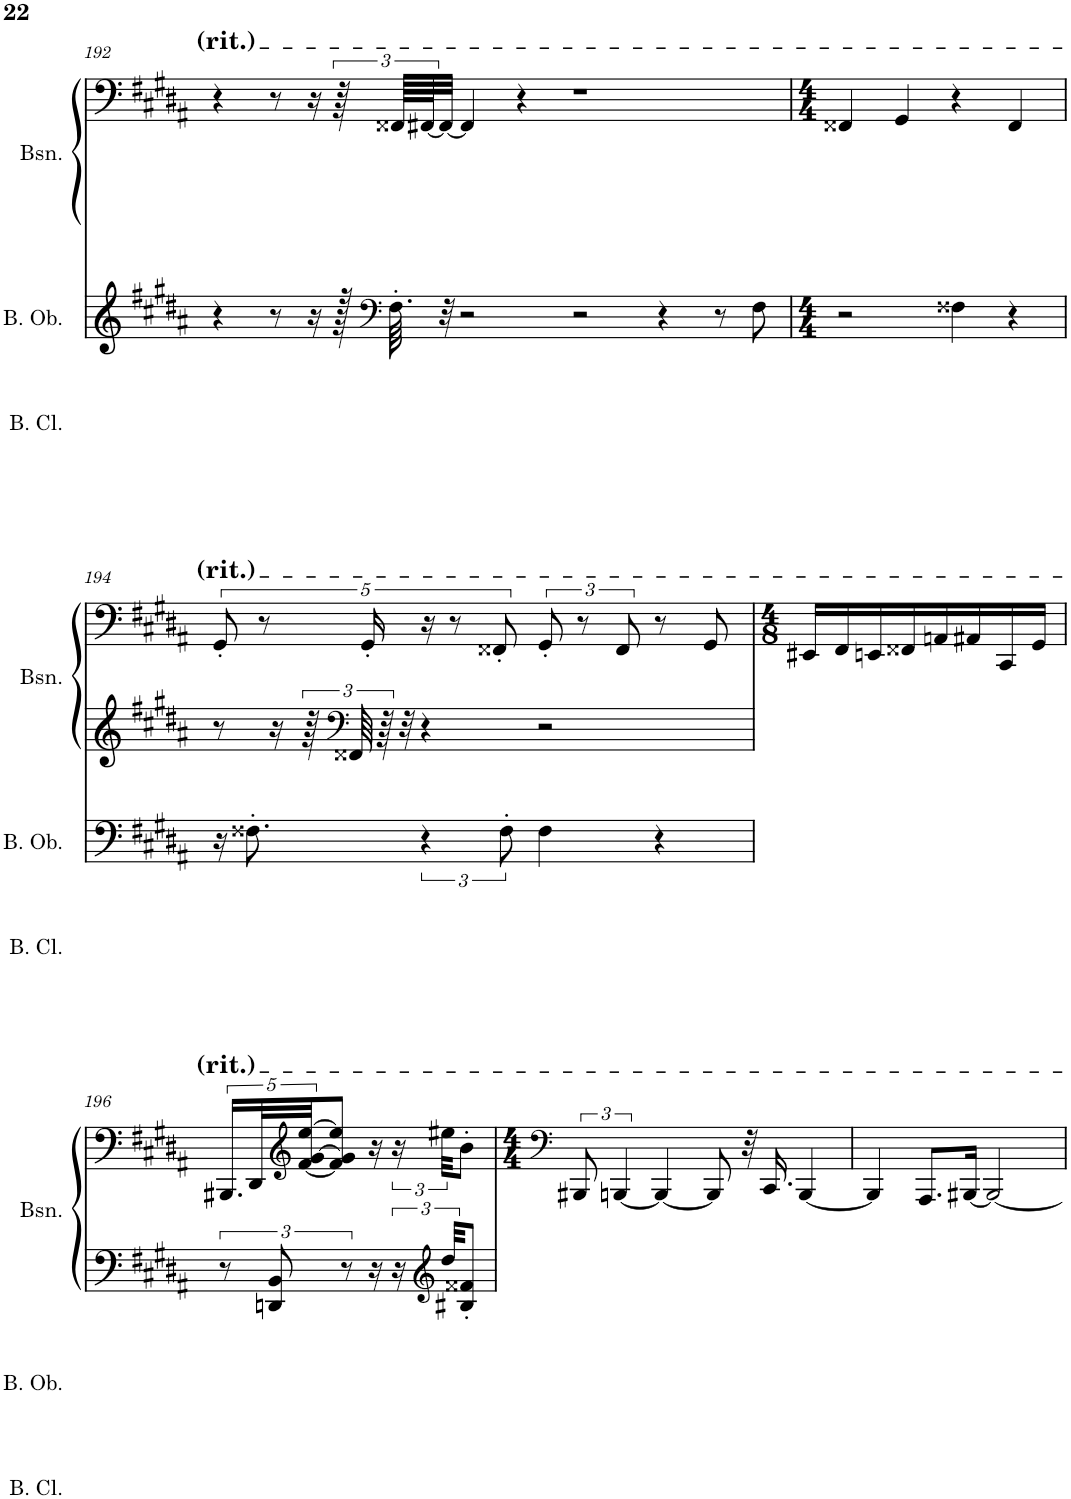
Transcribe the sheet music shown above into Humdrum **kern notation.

**kern	**kern	**kern	**kern
*part3	*part2	*part1	*part1
*staff4	*staff3	*staff2	*staff1
*I"Bass Clarinet	*I"Bass Oboe	*I"Bassoon	*
*I'B. Cl.	*I'B. Ob.	*I'Bsn.	*
!!LO:PB:g=z
*clefG2	*clefG2	*clefG2	*clefF4
*Trd8c14	*	*	*
*k[b-e-a-d-g-]	*k[f#c#g#d#a#]	*k[f#c#g#d#a#]	*k[f#c#g#d#a#]
*M4/2	*M4/2	*M4/2	*M4/2
=192	=192	=192	=192
0r	4r	0r	4r
.	8r	.	8r
.	16r	.	16r
.	128r	.	96r
*	*clefF4	*	*
.	64.F#'\	.	.
.	.	.	96FF##X/LLLL
.	.	.	[96FF#X/J
.	32r	.	32FF#/JJJ_
.	2r	.	4FF#/]
.	.	.	4r
.	2r	.	1r
.	4r	.	.
.	8r	.	.
.	8F#\	.	.
=193	=193	=193	=193
*M4/4	*M4/4	*M4/4	*M4/4
1r	2r	1r	4FF##X/
.	.	.	4GG#/
.	4F##X\	.	4r
.	4r	.	4FF##/
!!LO:LB:g=z
=194	=194	=194	=194
1r	16r	8r	10GG#'/
.	8.F##X'\	.	.
.	.	.	10r
.	.	16r	.
.	.	96r	.
*	*	*clefF4	*
.	.	96FF##X/	.
.	.	.	20GG#'/
.	.	96r	.
.	.	32r	.
.	6r	4r	20r
.	.	.	10r
.	.	.	10FF##X'/
.	12F##'\	.	.
.	4F##\	2r	12GG#'/
.	.	.	12r
.	.	.	12FF##/
.	4r	.	8r
.	.	.	8GG#/
=195	=195	=195	=195
*M4/8	*M4/8	*M4/8	*M4/8
2r	2r	2r	16EE#X/LL
.	.	.	16FF#/
.	.	.	16EEn/
.	.	.	16FF##X/
.	.	.	16AAn/
.	.	.	16AA#X/
.	.	.	16CC#/
.	.	.	16GG#/JJ
!!LO:LB:g=z
=196	=196	=196	=196
2r	2r	12r	20.BBB#X/LL
.	.	.	40DD#/L
.	.	12DDn/ 12BB/	.
*	*	*	*clefG2
.	.	.	[40f#/ [40g#/ [40ee/JJ
.	.	.	8f#/] 8g#/] 8ee/]J
.	.	12r	.
.	.	16r	16r
.	.	24r	24r
*	*	*clefG2	*
.	.	48dd#/KKL	48ee#X\KKL
.	.	8B#X/' 8f##X/'J	8b'\J
=197	=197	=197	=197
*	*	*	*clefF4
*M4/4	*M4/4	*M4/4	*M4/4
1r	1r	1r	12BBB#X/
.	.	.	[6BBBn/
.	.	.	4BBB/_
.	.	.	8BBB/]
.	.	.	32r
.	.	.	16.CC#/
.	.	.	[4BBB/
=198	=198	=198	=198
1r	1r	1r	4BBB/]
.	.	.	8.AAA#/L
.	.	.	[16BBB#X/Jk
.	.	.	2BBB#/_
=	=	=	=
*-	*-	*-	*-
